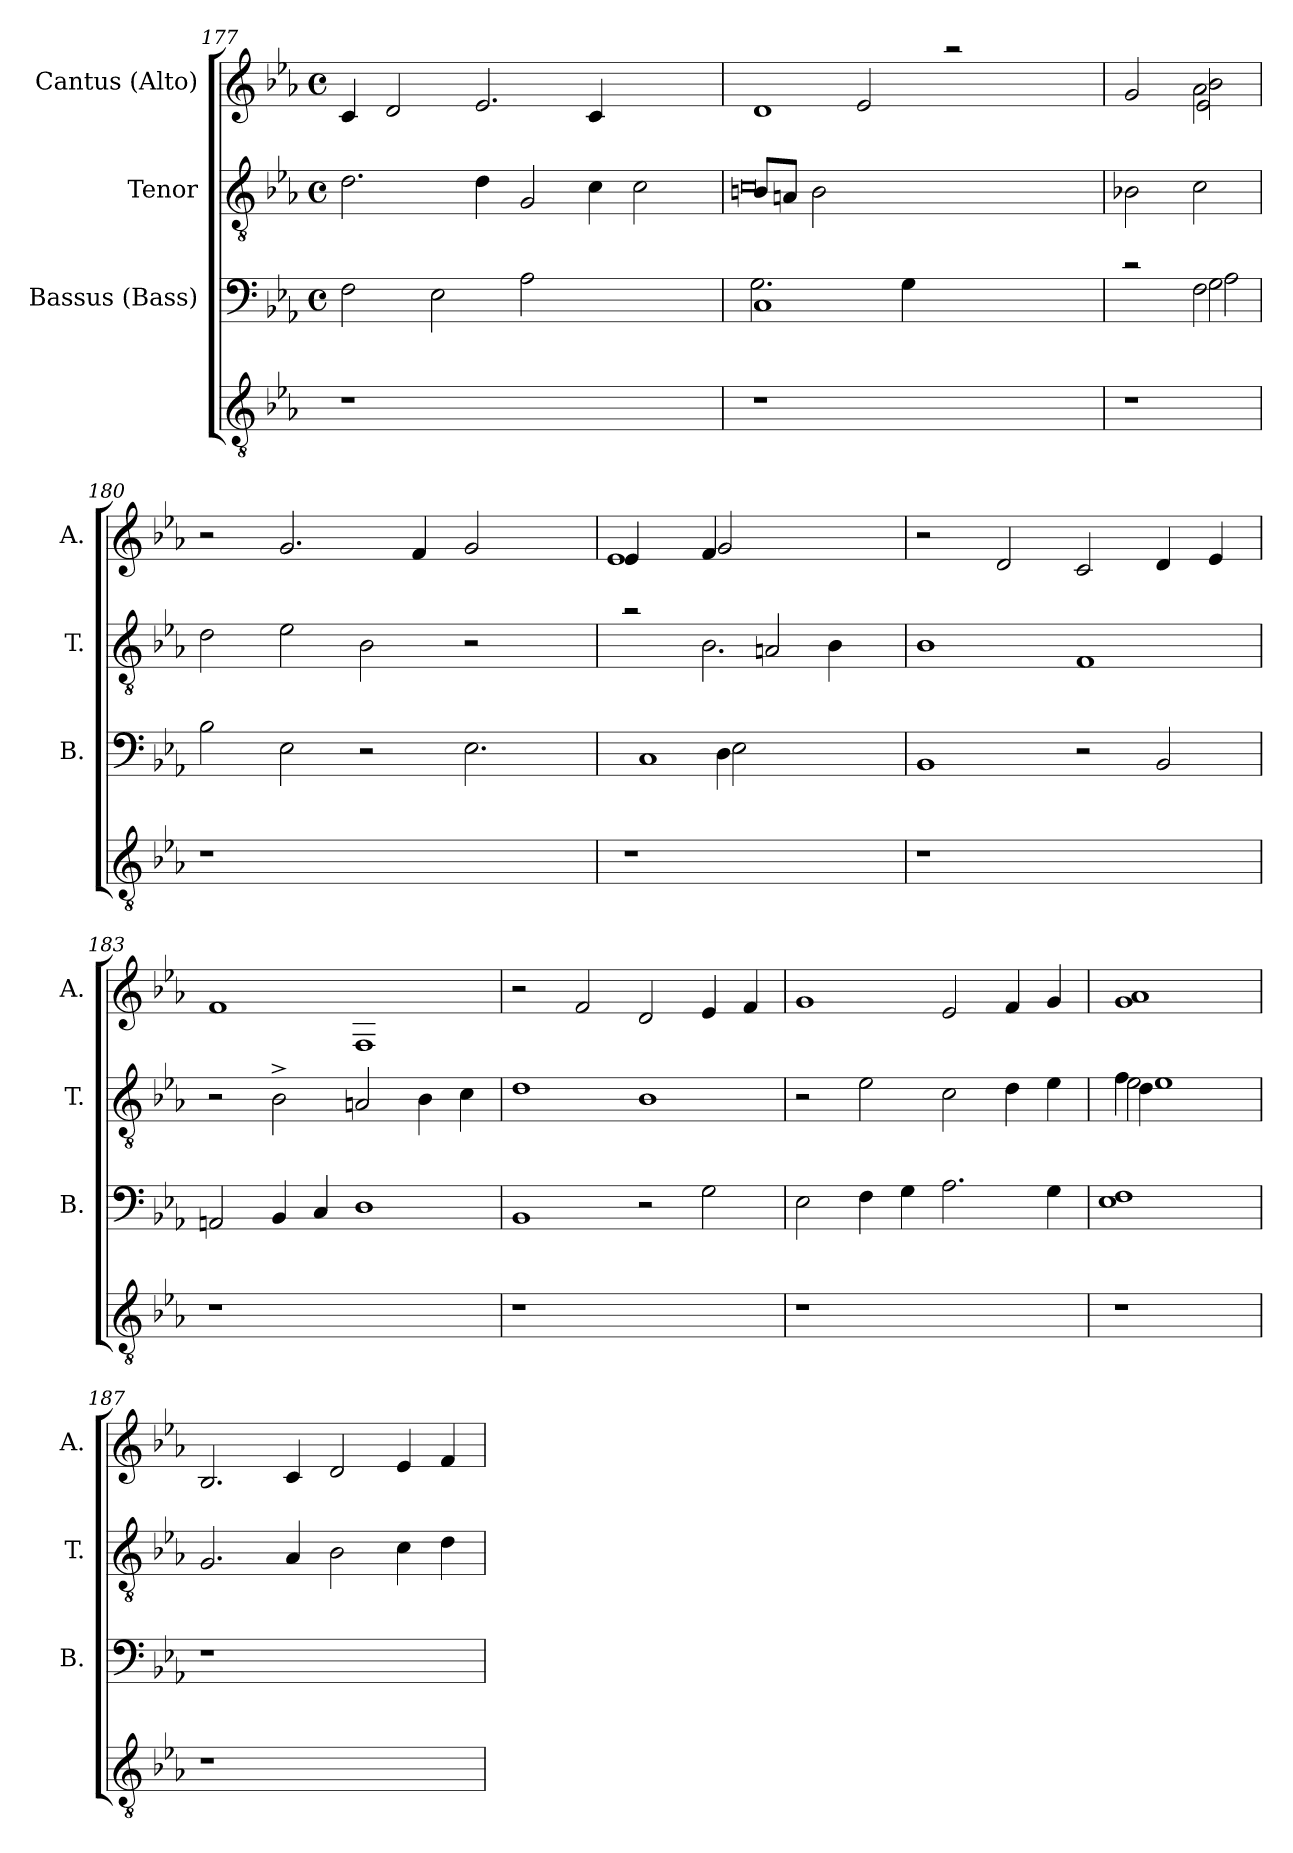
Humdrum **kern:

**kern	**kern	**kern	**kern
*part4	*part3	*part2	*part1
*staff4	*staff3	*staff2	*staff1
*	*I"Bassus (Bass)	*I"Tenor	*I"Cantus (Alto)
*	*I'B.	*I'T.	*I'A.
*clefGv2	*clefF4	*clefGv2	*clefG2
*k[b-e-a-]	*k[b-e-a-]	*k[b-e-a-]	*k[b-e-a-]
*E-:	*E-:	*E-:	*E-:
*	*M4/4	*M4/4	*M4/4
*	*met(c)	*met(c)	*met(c)
=177	=177	=177	=177
1r	2F\	2.d\	4c/
.	.	.	2d/
.	2E-\	.	.
.	.	4d\	2.e-/
1ryy	2A-\	2G/	.
.	2.ryy	4c\	4c/
.	.	2c\	2ryy
4ryy	.	.	.
=178	=178	=178	=178
*	*^	*^	*^
1r	1C	2.G\	8Bn/L	0c	1d	2ryy
.	.	.	8A/J	.	.	.
.	.	.	2B\	.	.	.
.	.	.	.	.	.	2e-/
.	.	4G\	1ryy	.	.	.
1ryy	1ryy	1ryy	.	.	2raa	2ryy
.	.	.	.	.	2ryy	2ryy
.	.	.	4ryy	.	.	.
*	*	*	*v	*v	*	*
=179	=179	=179	=179	=179	=179
*	*	*^	*	*	*^
1r	2rc	2ryy	2ryy	2B-X\	2g/	2ryy	2ryy
.	2F\	2G\	2A-\	2c\	2a-\	2b-\	2e-/
*	*v	*v	*v	*	*v	*v	*v
=180	=180	=180	=180
1r	2B-\	2d\	2r
.	2E-\	2e-\	2.g/
1ryy	2r	2B-\	.
.	.	.	4f/
.	2.E-\	2r	2g/
4ryy	.	4ryy	4ryy
!!LO:LB:g=z
=181	=181	=181	=181
*	*^	*^	*^
*	*	*^	*	*^	*	*^
1r	8ryy	32ryy	32ryy	2ra	4ryy	2.ryy	4e-/	4ryy	1e-
.	.	4ryy	1C	.	.	.	.	.	.
.	8ryy	.	.	.	.	.	.	.	.
.	32ryy	.	.	.	2.B-\	.	4f/	2g/	.
.	4D\	2E-\	.	.	.	.	.	.	.
.	.	.	.	2An/	.	.	32ryy	.	.
.	2ryy	.	.	.	.	.	2ryy	.	.
.	.	.	.	.	.	4B-\	.	32ryy	.
.	.	4ryy	.	.	.	.	.	4ryy	.
32ryy	.	.	.	32ryy	32ryy	32ryy	.	.	32ryy
*	*v	*v	*v	*	*	*	*v	*v	*v
*	*	*v	*v	*v	*
=182	=182	=182	=182
1r	1BB-	1B-	2r
.	.	.	2d/
1ryy	2r	1F	2c/
.	2BB-/	.	4d/
.	.	.	4e-/
=183	=183	=183	=183
1r	2AAn/	2r	1f
.	4BB-/	2B-^>\	.
.	4C/	.	.
1ryy	1D	2An/	1F
.	.	4B-\	.
.	.	4c\	.
=184	=184	=184	=184
1r	1BB-	1d	2r
.	.	.	2f/
1ryy	2r	1B-	2d/
.	2G\	.	4e-/
.	.	.	4f/
!!LO:LB:g=z
=185	=185	=185	=185
1r	2E-\	2r	1g
.	4F\	2e-\	.
.	4G\	.	.
1ryy	2.A-\	2c\	2e-/
.	.	4d\	4f/
.	4G\	4e-\	4g/
=186	=186	=186	=186
*	*	*^	*
*	*	*	*^	*
*	*	*	*	*^	*
1r	1E- 1F	4f\	2e-\	4d\	1e-	1g 1a-
.	.	2.ryy	.	2.ryy	.	.
.	.	.	2ryy	.	.	.
*	*	*	*v	*v	*v	*
=187	=187	=187	=187	=187
!	!LO:N:vis=1	!	!	!
*	*	*v	*v	*
1r	1r	2.G/	2.B-/
.	.	4A-/	4c/
1ryy	1ryy	2B-\	2d/
.	.	4c\	4e-/
.	.	4d\	4f/
=	=	=	=
*-	*-	*-	*-
